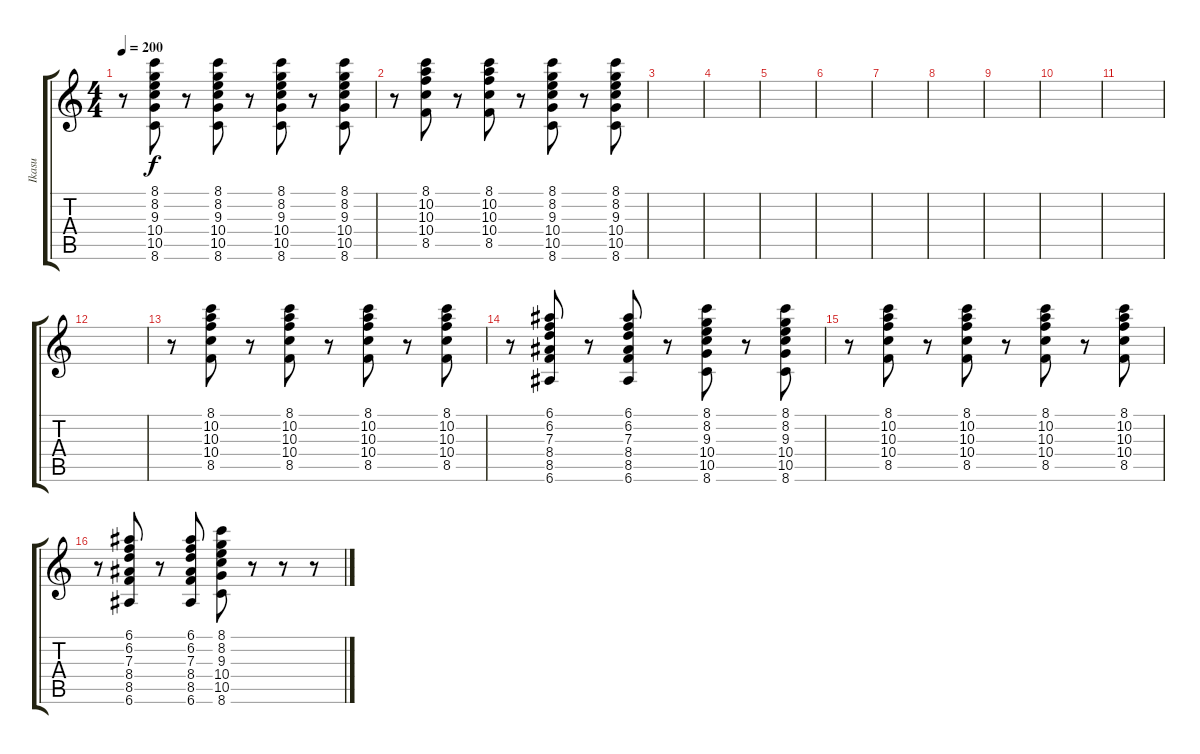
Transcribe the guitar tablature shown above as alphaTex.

\track ("Ikasu     - Clean Guitar" "Ikasu     ") {instrument electricguitarclean}
\staff {score tabs}
\tuning (E4 B3 G3 D3 A2 E2) {hide}
\ts (4 4)
\tempo 200
\clef g2
\ks c
r.8{dy f} (8.1 8.2 9.3 10.4 10.5 8.6).8 r.8 (8.1 8.2 9.3 10.4 10.5 8.6).8 r.8 (8.1 8.2 9.3 10.4 10.5 8.6).8 r.8 (8.1 8.2 9.3 10.4 10.5 8.6).8 |
r.8 (8.1 10.2 10.3 10.4 8.5).8 r.8 (8.1 10.2 10.3 10.4 8.5).8 r.8 (8.1 8.2 9.3 10.4 10.5 8.6).8 r.8 (8.1 8.2 9.3 10.4 10.5 8.6).8 |
|
|
|
|
|
|
|
|
|
|
r.8 (8.1 10.2 10.3 10.4 8.5).8 r.8 (8.1 10.2 10.3 10.4 8.5).8 r.8 (8.1 10.2 10.3 10.4 8.5).8 r.8 (8.1 10.2 10.3 10.4 8.5).8 |
r.8 (6.1 6.2 7.3 8.4 8.5 6.6).8 r.8 (6.1 6.2 7.3 8.4 8.5 6.6).8 r.8 (8.1 8.2 9.3 10.4 10.5 8.6).8 r.8 (8.1 8.2 9.3 10.4 10.5 8.6).8 |
r.8 (8.1 10.2 10.3 10.4 8.5).8 r.8 (8.1 10.2 10.3 10.4 8.5).8 r.8 (8.1 10.2 10.3 10.4 8.5).8 r.8 (8.1 10.2 10.3 10.4 8.5).8 |
r.8 (6.1 6.2 7.3 8.4 8.5 6.6).8 r.8 (6.1 6.2 7.3 8.4 8.5 6.6).8 (8.1 8.2 9.3 10.4 10.5 8.6).8 r.8 r.8 r.8
